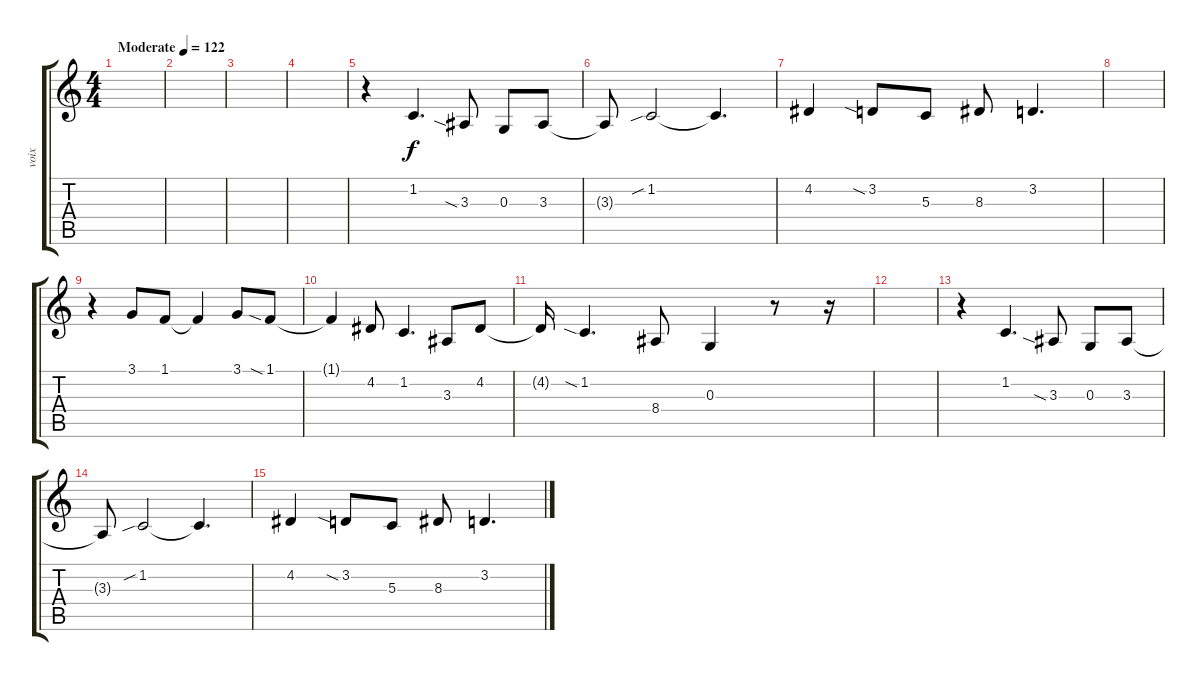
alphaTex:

\track ("voix" "voix") {instrument voiceoohs}
\staff {score tabs}
\tuning (E4 B3 G3 D3 A2 E2) {hide}
\ts (4 4)
\tempo (122 "Moderate")
\clef g2
\ks c
|
|
|
|
r.4 1.2.4{d} 3.3{sia}.8 0.3.8 3.3.8 |
3.3{t}.8 1.2{sib}.2 1.2{t}.4{d} |
4.2.4 3.2{sia}.8 5.3.8 8.3.8 3.2.4{d} |
|
r.4 3.1.8 1.1.8 1.1{t}.4 3.1.8 1.1{sia}.8 |
1.1{t}.4 4.2.8 1.2.4{d} 3.3.8 4.2.8 |
4.2{t}.16 1.2{sia}.4{d} 8.4.8 0.3.4 r.8 r.16 |
|
r.4 1.2.4{d} 3.3{sia}.8 0.3.8 3.3.8 |
3.3{t}.8 1.2{sib}.2 1.2{t}.4{d} |
4.2.4 3.2{sia}.8 5.3.8 8.3.8 3.2.4{d}
